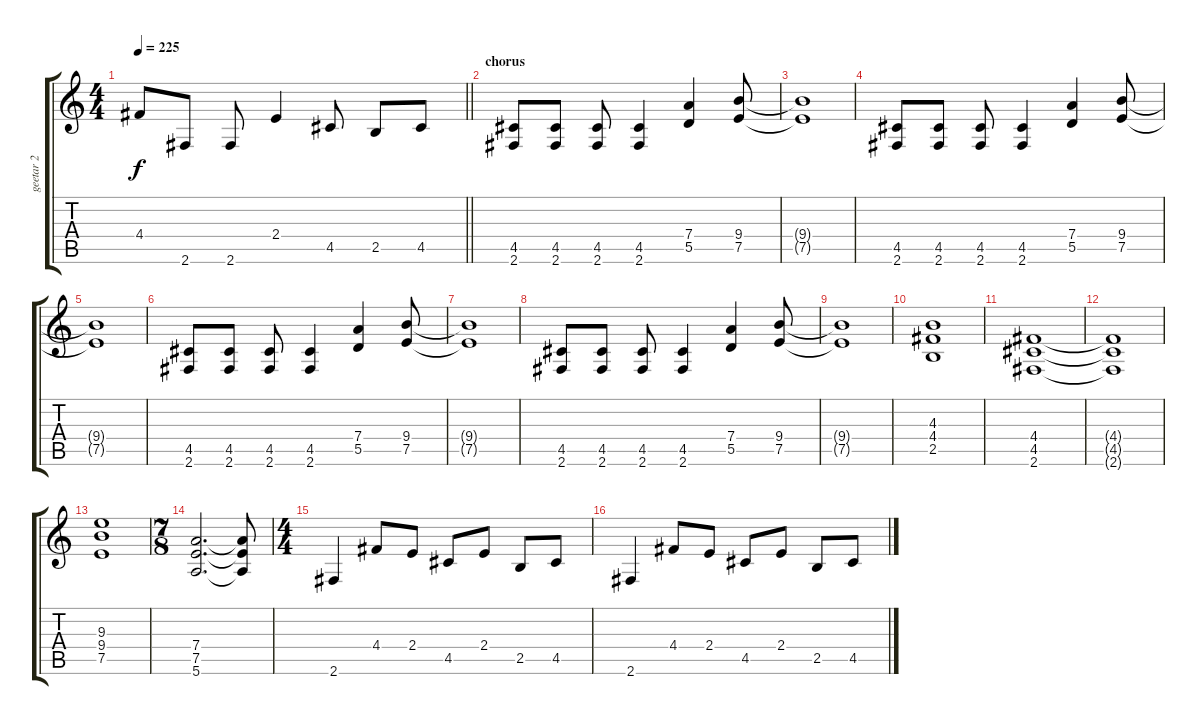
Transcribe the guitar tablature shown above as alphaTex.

\track ("geetar 2" "geetar 2") {instrument distortionguitar}
\staff {score tabs}
\tuning (E4 B3 G3 D3 A2 E2) {hide}
\ts (4 4)
\tempo 225
\clef g2
\barLineRight lightlight
\ks c
4.4.8{dy f} 2.6.8 2.6.8 2.4.4 4.5.8 2.5.8 4.5.8 |
\section ("" "chorus")
(4.5 2.6).8 (4.5 2.6).8 (4.5 2.6).8 (4.5 2.6).4 (7.4 5.5).4 (9.4 7.5).8 |
(9.4{t} 7.5{t}).1 |
(4.5 2.6).8 (4.5 2.6).8 (4.5 2.6).8 (4.5 2.6).4 (7.4 5.5).4 (9.4 7.5).8 |
(9.4{t} 7.5{t}).1 |
(4.5 2.6).8 (4.5 2.6).8 (4.5 2.6).8 (4.5 2.6).4 (7.4 5.5).4 (9.4 7.5).8 |
(9.4{t} 7.5{t}).1 |
(4.5 2.6).8 (4.5 2.6).8 (4.5 2.6).8 (4.5 2.6).4 (7.4 5.5).4 (9.4 7.5).8 |
(9.4{t} 7.5{t}).1 |
(4.3 4.4 2.5).1 |
(4.4 4.5 2.6).1 |
(4.4{t} 4.5{t} 2.6{t}).1 |
(9.3 9.4 7.5).1 |
\ts (7 8)
(7.4 7.5 5.6).2{d} (7.4{t} 7.5{t} 5.6{t}).8 |
\ts (4 4)
2.6.4 4.4.8 2.4.8 4.5.8 2.4.8 2.5.8 4.5.8 |
2.6.4 4.4.8 2.4.8 4.5.8 2.4.8 2.5.8 4.5.8
